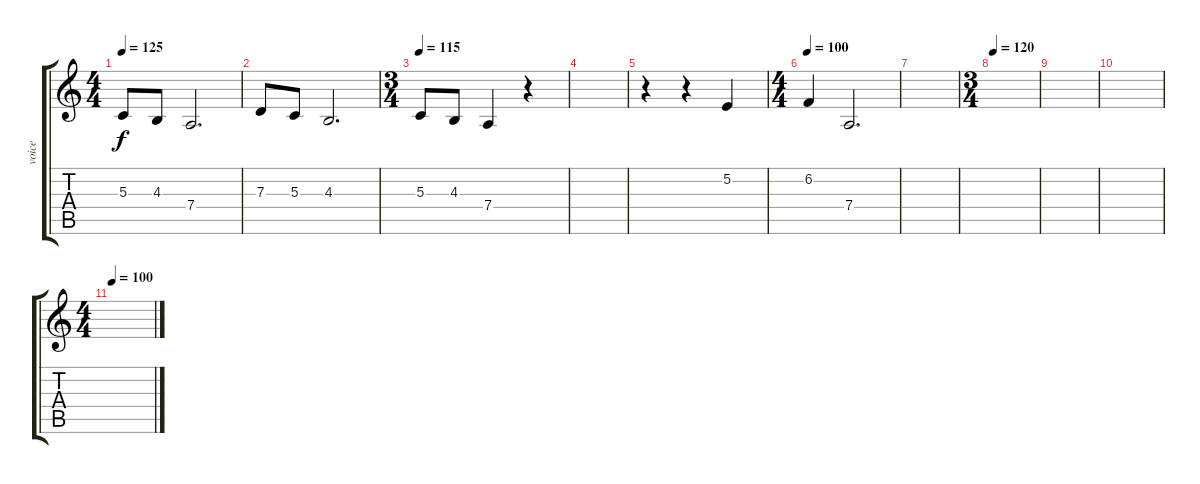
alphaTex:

\track ("voice" "voice") {instrument stringensemble1}
\staff {score tabs}
\tuning (E4 B3 G3 D3 A2 E2) {hide}
\ts (4 4)
\tempo 125
\clef g2
\ks c
5.3.8{dy f} 4.3.8 7.4.2{d} |
7.3.8 5.3.8 4.3.2{d} |
\ts (3 4)
\tempo 115
5.3.8 4.3.8 7.4.4 r.4 |
|
r.4 r.4 5.2.4 |
\ts (4 4)
\tempo 100
6.2.4 7.4.2{d} |
|
\ts (3 4)
\tempo 115
\tempo 120
|
|
|
\ts (4 4)
\tempo 100
